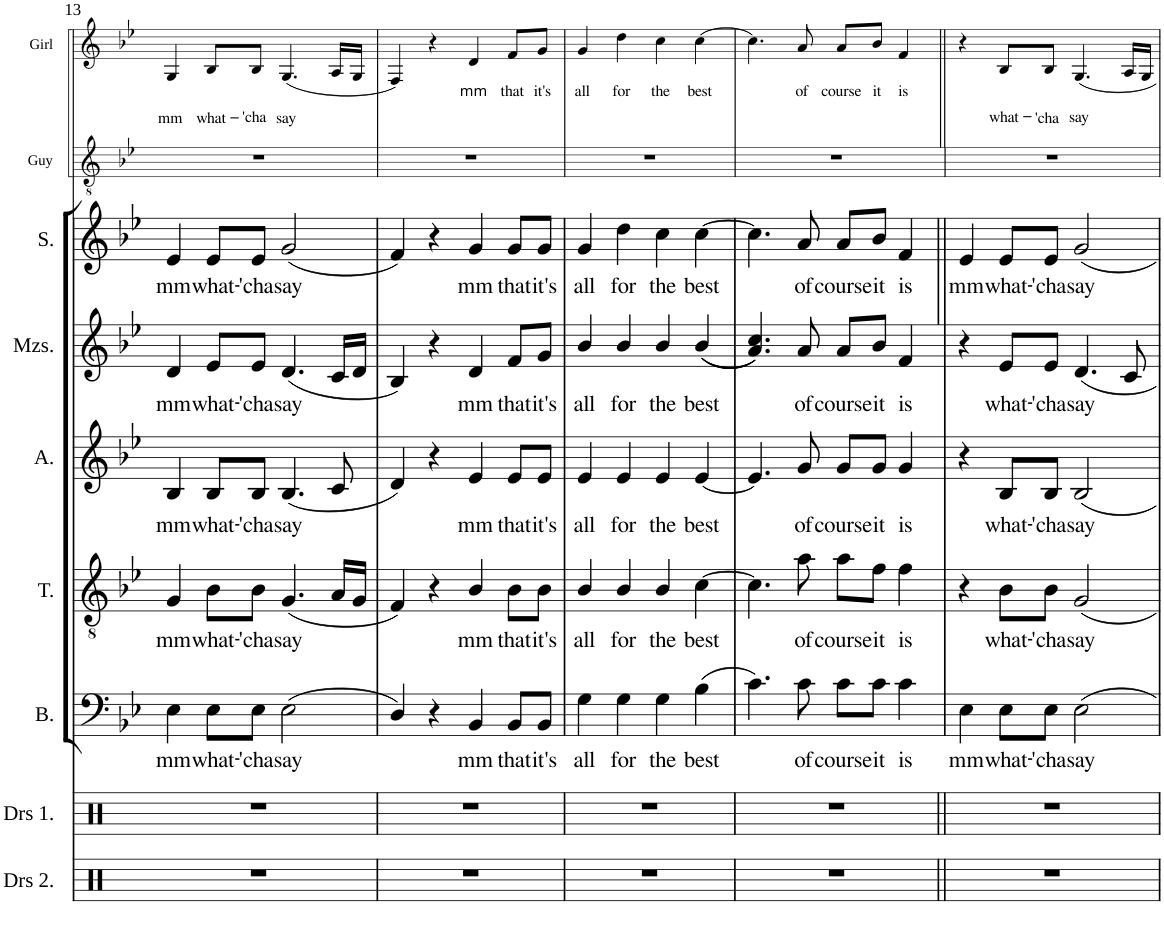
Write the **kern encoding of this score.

**kern	**kern	**kern	**text	**kern	**text	**kern	**text	**kern	**text	**kern	**text	**kern	**kern	**text
*part9	*part8	*part7	*part7	*part6	*part6	*part5	*part5	*part4	*part4	*part3	*part3	*part2	*part1	*part1
*staff9	*staff8	*staff7	*staff7	*staff6	*staff6	*staff5	*staff5	*staff4	*staff4	*staff3	*staff3	*staff2	*staff1	*staff1
*I"Drumset Layer 2	*I"Drumset Layer 1	*I"Bass	*	*I"Tenor	*	*I"Alto	*	*I"Mezzo-soprano	*	*I"Soprano	*	*I"Guy	*I"Girl	*
*I'Drs 2.	*I'Drs 1.	*I'B.	*	*I'T.	*	*I'A.	*	*I'Mzs.	*	*I'S.	*	*I'Guy	*I'Girl	*
!!LO:PB:g=z
*clefX	*clefX	*clefF4	*	*clefGv2	*	*clefG2	*	*clefG2	*	*clefG2	*	*clefGv2	*clefG2	*
*k[]	*k[]	*k[b-e-]	*	*k[b-e-]	*	*k[b-e-]	*	*k[b-e-]	*	*k[b-e-]	*	*k[b-e-]	*k[b-e-]	*
*M2/2	*M2/2	*M2/2	*	*M2/2	*	*M2/2	*	*M2/2	*	*M2/2	*	*M2/2	*M2/2	*
*met(c|)	*met(c|)	*met(c|)	*	*met(c|)	*	*met(c|)	*	*met(c|)	*	*met(c|)	*	*met(c|)	*met(c|)	*
=13	=13	=13	=13	=13	=13	=13	=13	=13	=13	=13	=13	=13	=13	=13
!	!	!	!LO:LY:b	!	!LO:LY:b	!	!LO:LY:b	!	!LO:LY:b	!	!LO:LY:b	!	!	!LO:LY:b
1r	1r	4E-\	mm	4G/	mm	4B-/	mm	4d/	mm	4e-/	mm	1r	4G/	mm
!	!	!	!LO:LY:b	!	!LO:LY:b	!	!LO:LY:b	!	!LO:LY:b	!	!LO:LY:b	!	!	!LO:LY:b
.	.	8E-\L	what-	8B-\L	what-	8B-/L	what-	8e-/L	what-	8e-/L	what-	.	8B-/L	what-
!	!	!	!LO:LY:b	!	!LO:LY:b	!	!LO:LY:b	!	!LO:LY:b	!	!LO:LY:b	!	!	!LO:LY:b
.	.	8E-\J	-'cha	8B-\J	-'cha	8B-/J	-'cha	8e-/J	-'cha	8e-/J	-'cha	.	8B-/J	-'cha
!	!	!	!LO:LY:b	!	!LO:LY:b	!	!LO:LY:b	!	!LO:LY:b	!	!LO:LY:b	!	!	!LO:LY:b
.	.	(2E-\	say	(4.G/	say	(4.B-/	say	(4.d/	say	(2g/	say	.	(4.G/	say
.	.	.	.	16A/LL	.	8c/	.	16c/LL	.	.	.	.	16A/LL	.
.	.	.	.	16G/JJ	.	.	.	16d/JJ	.	.	.	.	16G/JJ	.
=14	=14	=14	=14	=14	=14	=14	=14	=14	=14	=14	=14	=14	=14	=14
1r	1r	4D/)	.	4F/)	.	4d/)	.	4B-/)	.	4f/)	.	1r	4F/)	.
.	.	4r	.	4r	.	4r	.	4r	.	4r	.	.	4r	.
!	!	!	!LO:LY:b	!	!LO:LY:b	!	!LO:LY:b	!	!LO:LY:b	!	!LO:LY:b	!	!	!LO:LY:b
.	.	4BB-/	mm	4B-/	mm	4e-/	mm	4d/	mm	4g/	mm	.	4d/	mm
!	!	!	!LO:LY:b	!	!LO:LY:b	!	!LO:LY:b	!	!LO:LY:b	!	!LO:LY:b	!	!	!LO:LY:b
.	.	8BB-/L	that	8B-\L	that	8e-/L	that	8f/L	that	8g/L	that	.	8f/L	that
!	!	!	!LO:LY:b	!	!LO:LY:b	!	!LO:LY:b	!	!LO:LY:b	!	!LO:LY:b	!	!	!LO:LY:b
.	.	8BB-/J	it's	8B-\J	it's	8e-/J	it's	8g/J	it's	8g/J	it's	.	8g/J	it's
=15	=15	=15	=15	=15	=15	=15	=15	=15	=15	=15	=15	=15	=15	=15
!	!	!	!LO:LY:b	!	!LO:LY:b	!	!LO:LY:b	!	!LO:LY:b	!	!LO:LY:b	!	!	!LO:LY:b
1r	1r	4G\	all	4B-/	all	4e-/	all	4b-/	all	4g/	all	1r	4g/	all
!	!	!	!LO:LY:b	!	!LO:LY:b	!	!LO:LY:b	!	!LO:LY:b	!	!LO:LY:b	!	!	!LO:LY:b
.	.	4G\	for	4B-/	for	4e-/	for	4b-/	for	4dd\	for	.	4dd\	for
!	!	!	!LO:LY:b	!	!LO:LY:b	!	!LO:LY:b	!	!LO:LY:b	!	!LO:LY:b	!	!	!LO:LY:b
.	.	4G\	the	4B-/	the	4e-/	the	4b-/	the	4cc\	the	.	4cc\	the
!	!	!	!LO:LY:b	!	!LO:LY:b	!	!LO:LY:b	!	!LO:LY:b	!	!LO:LY:b	!	!	!LO:LY:b
.	.	(4B-\	best	[4c\	best	[4e-/	best	(((4b-/	best	[4cc\	best	.	[4cc\	best
=16	=16	=16	=16	=16	=16	=16	=16	=16	=16	=16	=16	=16	=16	=16
1r	1r	4.c\)	.	4.c\]	.	4.e-/]	.	4.a/ 4.cc/)))	.	4.cc\]	.	1r	4.cc\]	.
!	!	!	!LO:LY:b	!	!LO:LY:b	!	!LO:LY:b	!	!LO:LY:b	!	!LO:LY:b	!	!	!LO:LY:b
.	.	8c\	of	8a\	of	8g/	of	8a/	of	8a/	of	.	8a/	of
!	!	!	!LO:LY:b	!	!LO:LY:b	!	!LO:LY:b	!	!LO:LY:b	!	!LO:LY:b	!	!	!LO:LY:b
.	.	8c\L	course	8a\L	course	8g/L	course	8a/L	course	8a/L	course	.	8a/L	course
!	!	!	!LO:LY:b	!	!LO:LY:b	!	!LO:LY:b	!	!LO:LY:b	!	!LO:LY:b	!	!	!LO:LY:b
.	.	8c\J	it	8f\J	it	8g/J	it	8b-/J	it	8b-/J	it	.	8b-/J	it
!	!	!	!LO:LY:b	!	!LO:LY:b	!	!LO:LY:b	!	!LO:LY:b	!	!LO:LY:b	!	!	!LO:LY:b
.	.	4c\	is	4f\	is	4g/	is	4f/	is	4f/	is	.	4f/	is
=17||	=17||	=17||	=17||	=17||	=17||	=17||	=17||	=17||	=17||	=17||	=17||	=17||	=17||	=17||
!	!	!	!LO:LY:b	!	!	!	!	!	!	!	!LO:LY:b	!	!	!
1r	1r	4E-\	mm	4r	.	4r	.	4r	.	4e-/	mm	1r	4r	.
!	!	!	!LO:LY:b	!	!LO:LY:b	!	!LO:LY:b	!	!LO:LY:b	!	!LO:LY:b	!	!	!LO:LY:b
.	.	8E-\L	what-	8B-\L	what-	8B-/L	what-	8e-/L	what-	8e-/L	what-	.	8B-/L	what-
!	!	!	!LO:LY:b	!	!LO:LY:b	!	!LO:LY:b	!	!LO:LY:b	!	!LO:LY:b	!	!	!LO:LY:b
.	.	8E-\J	-'cha	8B-\J	-'cha	8B-/J	-'cha	8e-/J	-'cha	8e-/J	-'cha	.	8B-/J	-'cha
!	!	!	!LO:LY:b	!	!LO:LY:b	!	!LO:LY:b	!	!LO:LY:b	!	!LO:LY:b	!	!	!LO:LY:b
.	.	2E-\	say	2G/	say	2B-/	say	4.d/	say	2g/	say	.	4.G/	say
.	.	.	.	.	.	.	.	8c/	.	.	.	.	16A/LL	.
.	.	.	.	.	.	.	.	.	.	.	.	.	16G/JJ	.
=	=	=	=	=	=	=	=	=	=	=	=	=	=	=
*-	*-	*-	*-	*-	*-	*-	*-	*-	*-	*-	*-	*-	*-	*-
